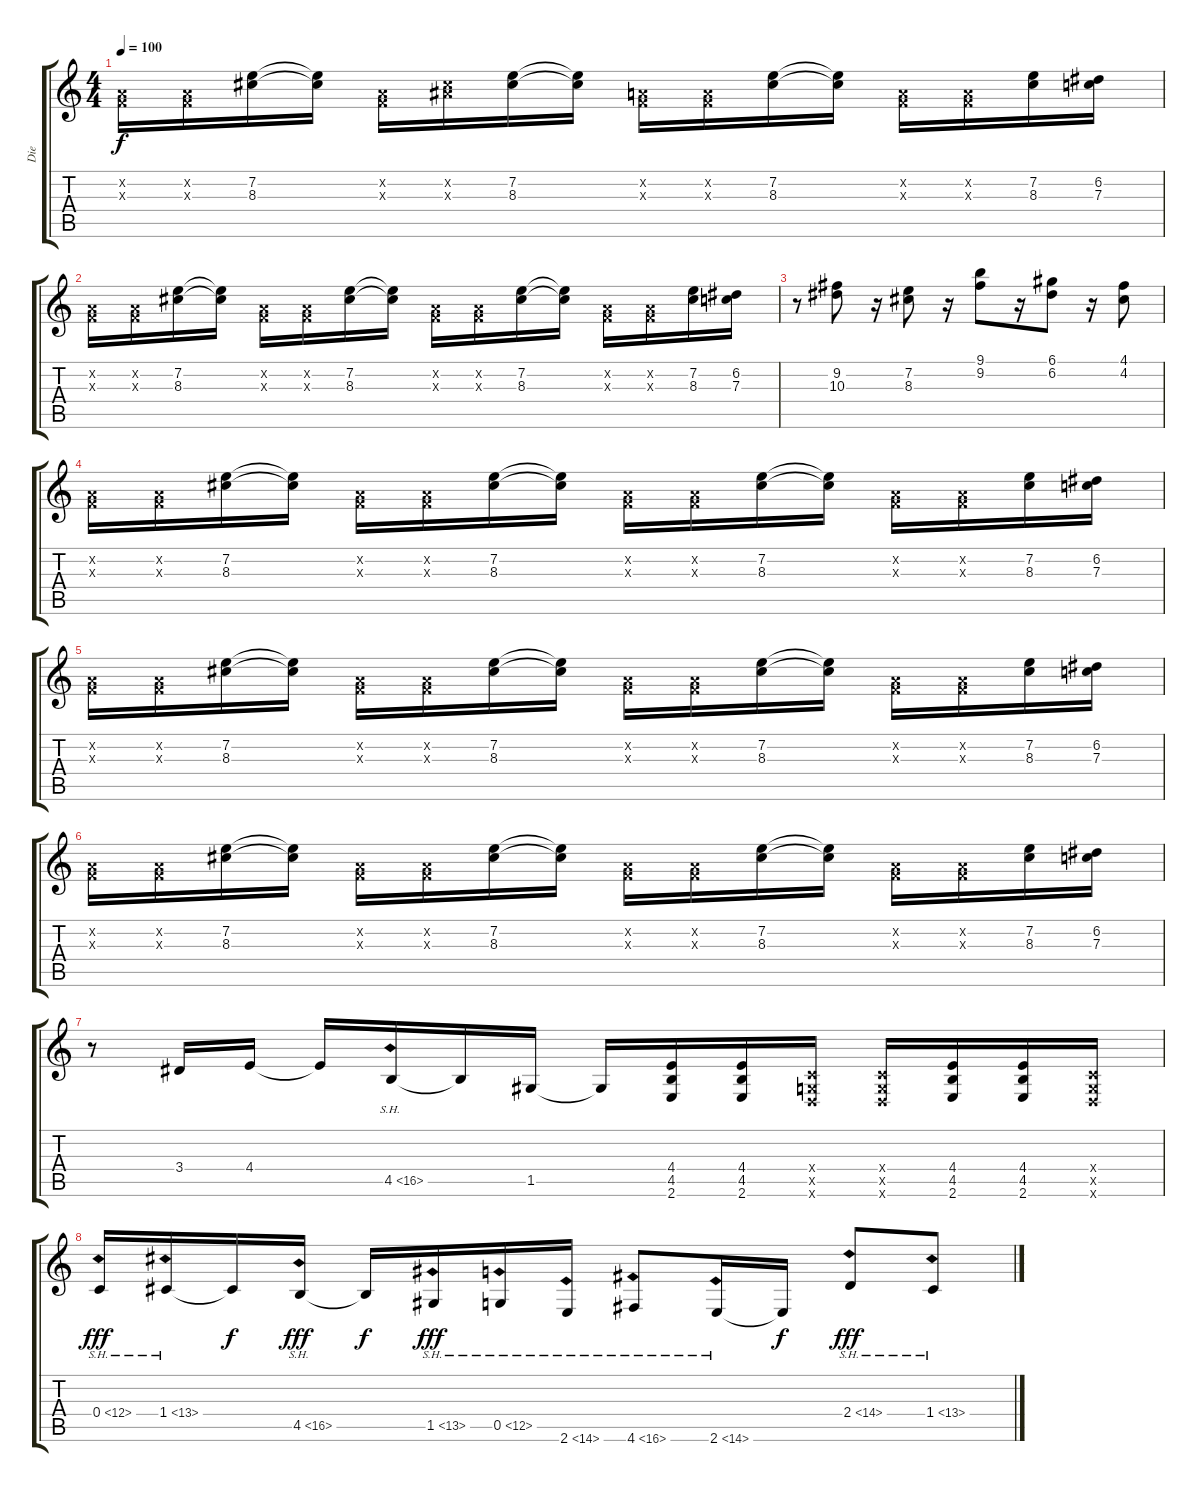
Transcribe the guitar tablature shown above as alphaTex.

\track ("Die" "Die") {instrument distortionguitar}
\staff {score tabs}
\tuning (D4 A3 F3 C3 G2 D2) {hide}
\ts (4 4)
\tempo 100
\clef g2
\ks c
(0.2{x} 0.3{x}).16{dy f} (0.2{x} 0.3{x}).16 (7.2 8.3).16 (7.2{t} 8.3{t}).16 (0.2{x} 0.3{x}).16 (4.2{x} 5.3{x}).16 (7.2 8.3).16 (7.2{t} 8.3{t}).16 (0.2{x} 0.3{x}).16 (0.2{x} 0.3{x}).16 (7.2 8.3).16 (7.2{t} 8.3{t}).16 (0.2{x} 0.3{x}).16 (0.2{x} 0.3{x}).16 (7.2 8.3).16 (6.2 7.3).16 |
(0.2{x} 0.3{x}).16 (0.2{x} 0.3{x}).16 (7.2 8.3).16 (7.2{t} 8.3{t}).16 (0.2{x} 0.3{x}).16 (0.2{x} 0.3{x}).16 (7.2 8.3).16 (7.2{t} 8.3{t}).16 (0.2{x} 0.3{x}).16 (0.2{x} 0.3{x}).16 (7.2 8.3).16 (7.2{t} 8.3{t}).16 (0.2{x} 0.3{x}).16 (0.2{x} 0.3{x}).16 (7.2 8.3).16 (6.2 7.3).16 |
r.8 (9.2 10.3).8 r.16 (7.2 8.3).8 r.16 (9.1 9.2).8 r.16 (6.1 6.2).8 r.16 (4.1 4.2).8 |
(0.2{x} 0.3{x}).16 (0.2{x} 0.3{x}).16 (7.2 8.3).16 (7.2{t} 8.3{t}).16 (0.2{x} 0.3{x}).16 (0.2{x} 0.3{x}).16 (7.2 8.3).16 (7.2{t} 8.3{t}).16 (0.2{x} 0.3{x}).16 (0.2{x} 0.3{x}).16 (7.2 8.3).16 (7.2{t} 8.3{t}).16 (0.2{x} 0.3{x}).16 (0.2{x} 0.3{x}).16 (7.2 8.3).16 (6.2 7.3).16 |
(0.2{x} 0.3{x}).16 (0.2{x} 0.3{x}).16 (7.2 8.3).16 (7.2{t} 8.3{t}).16 (0.2{x} 0.3{x}).16 (0.2{x} 0.3{x}).16 (7.2 8.3).16 (7.2{t} 8.3{t}).16 (0.2{x} 0.3{x}).16 (0.2{x} 0.3{x}).16 (7.2 8.3).16 (7.2{t} 8.3{t}).16 (0.2{x} 0.3{x}).16 (0.2{x} 0.3{x}).16 (7.2 8.3).16 (6.2 7.3).16 |
(0.2{x} 0.3{x}).16 (0.2{x} 0.3{x}).16 (7.2 8.3).16 (7.2{t} 8.3{t}).16 (0.2{x} 0.3{x}).16 (0.2{x} 0.3{x}).16 (7.2 8.3).16 (7.2{t} 8.3{t}).16 (0.2{x} 0.3{x}).16 (0.2{x} 0.3{x}).16 (7.2 8.3).16 (7.2{t} 8.3{t}).16 (0.2{x} 0.3{x}).16 (0.2{x} 0.3{x}).16 (7.2 8.3).16 (6.2 7.3).16 |
r.8{volume 13} 3.4.16 4.4.16 4.4{t}.16 4.5{sh 12}.16 4.5{t}.16 1.5.16 1.5{t}.16 (4.4 4.5 2.6).16 (4.4 4.5 2.6).16 (0.4{x} 0.5{x} 0.6{x}).16 (0.4{x} 0.5{x} 0.6{x}).16 (4.4 4.5 2.6).16 (4.4 4.5 2.6).16 (0.4{x} 0.5{x} 0.6{x}).16 |
0.4{sh 12}.16{dy fff} 1.4{sh 12}.16 1.4{t}.16{dy f} 4.5{sh 12}.16{dy fff} 4.5{t}.16{dy f} 1.5{sh 12}.16{dy fff} 0.5{sh 12}.16 2.6{sh 12}.16 4.6{sh 12}.8 2.6{sh 12}.16 2.6{t}.16{dy f} 2.4{sh 12}.8{dy fff} 1.4{sh 12}.8
